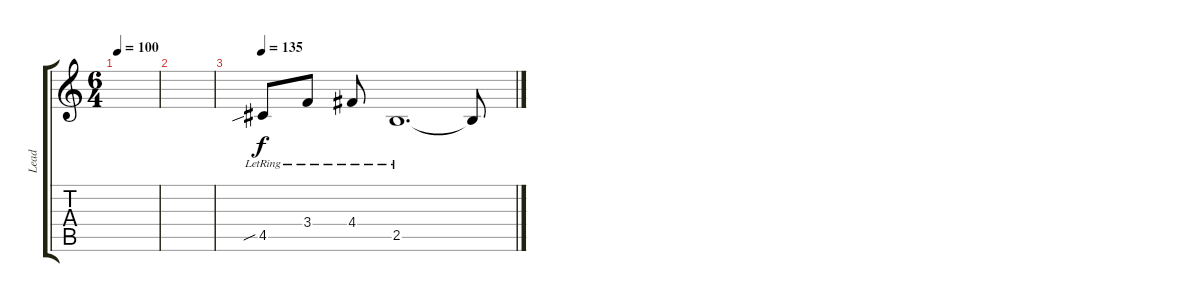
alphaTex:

\track ("Lead" "Lead") {instrument electricguitarclean}
\staff {score tabs}
\tuning (E4 B3 G3 D3 A2 E2) {hide}
\ts (6 4)
\tempo 100
\clef g2
\ks c
|
|
\tempo 135
4.5{sib lr}.8 3.4{lr}.8 4.4{lr}.8 2.5{lr}.1{d} 2.5{t}.8
